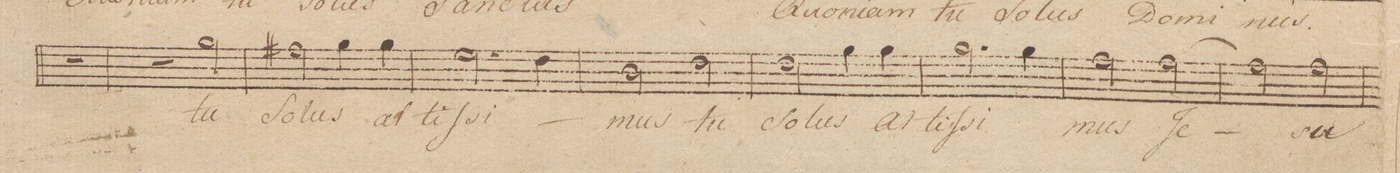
**kern	**text	**dynam
*I"Alto Solo	*	*
*clefC3	*	*
*k[]	*	*
*met(c)	*	*
*M4/4	*	*
1r	.	.
=21	=21	=21
2r	.	.
2a\	tu	.
=22	=22	=22
2g#X\	ſo-	.
4a\	-lus	.
4a\	al-	.
=23	=23	=23
2.f\	-tiſ-	.
4e\	-si-	.
=24	=24	=24
2c\	-mus	.
2e\	tu	.
=25	=25	=25
2e\	ſo-	.
4a\	-lus	.
4a\	al-	.
=26	=26	=26
2.a\	-tiſ-	.
4a\	-si-	.
=27	=27	=27
2g\	-mus	.
[>2g\	Je-	.
=28	=28	=28
2g\]	.	.
2g\	-su	.
=29	=29	=29
*-	*-	*-
